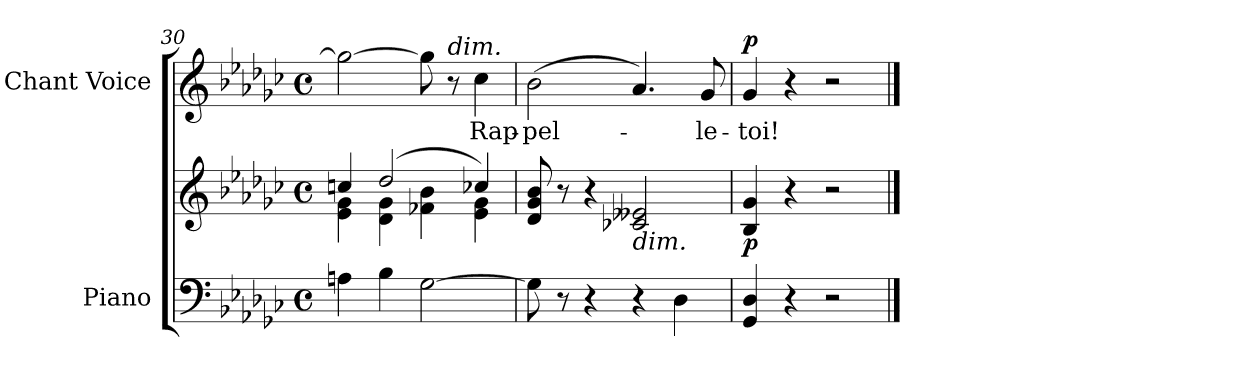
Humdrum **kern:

**kern	**kern	**dynam	**kern	**text	**dynam
*part2	*part2	*part2	*part1	*part1	*part1
*staff3	*staff2	*staff2/3	*staff1	*staff1	*staff1
*I"Piano	*	*	*I"Chant Voice	*	*
*I'Pno	*	*	*	*	*
*clefF4	*clefG2	*	*clefG2	*	*
*k[b-e-a-d-g-c-]	*k[b-e-a-d-g-c-]	*	*k[b-e-a-d-g-c-]	*	*
*M4/4	*M4/4	*	*M4/4	*	*
*met(c)	*met(c)	*	*met(c)	*	*
=30	=30	=30	=30	=30	=30
*	*^	*	*	*	*
4An\	4ccn/	4e-\ 4g-\	.	2gg-\_	.	.
4B-\	(>2dd-/	4d-\ 4g-\	.	.	.	.
[2G-\	.	4f-X\ 4b-\	.	8gg-\]	.	.
!	!	!	!	!LO:TX:a:i:t=dim.	!	!
.	.	.	.	8r	.	.
!	!	!	!	!	!LO:LY:b	!
.	4cc-X/)	4e-\ 4g-\	.	4cc-\	Rap-	.
=31	=31	=31	=31	=31	=31	=31
!	!	!	!	!	!LO:LY:b	!
*	*v	*v	*	*	*	*
8G-\]	8d-/ 8g-/ 8b-/	.	(2b-\	-pel-	.
8r	8r	.	.	.	.
4r	4r	.	.	.	.
!	!LO:TX:b:i:t=dim.	!	!	!	!
4r	2c-X/ 2e--X/	.	4.a-/)	.	.
4D-\	.	.	.	.	.
!	!	!	!	!LO:LY:b	!
.	.	.	8g-/	-le-	.
=32	=32	=32	=32	=32	=32
!	!	!LO:DY:b	!	!LO:LY:b	!LO:DY:a
4GG-/ 4D-/	4B-/ 4g-/	p	4g-/	-toi!	p
4r	4r	.	4r	.	.
2r	2r	.	2r	.	.
==	==	==	==	==	==
*-	*-	*-	*-	*-	*-
